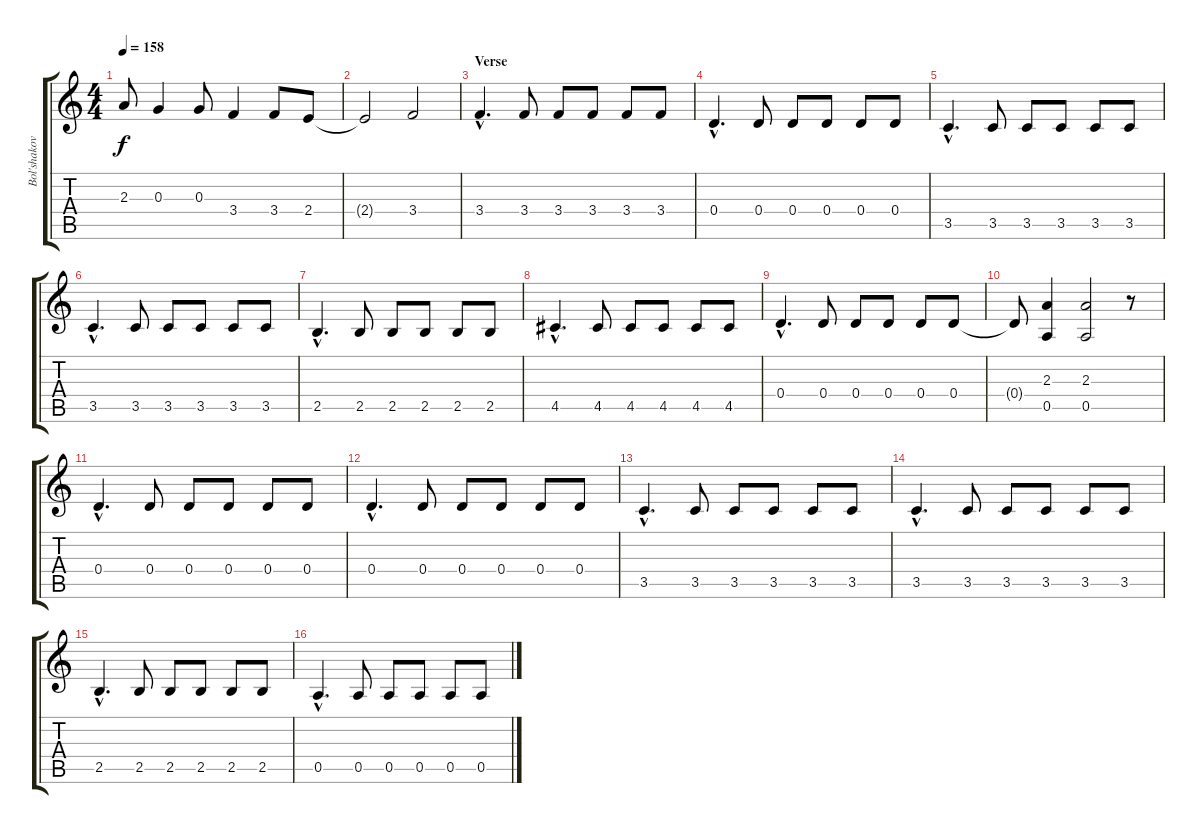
\track ("Bol'shakov" "Bol'shakov") {instrument overdrivenguitar}
\staff {score tabs}
\tuning (E4 B3 G3 D3 A2 E2) {hide}
\ts (4 4)
\tempo 158
\clef g2
\ks c
2.3.8{dy f} 0.3.4 0.3.8 3.4.4 3.4.8 2.4.8 |
2.4{t}.2 3.4.2 |
\section ("" "Verse")
3.4{hac}.4{d volume 13} 3.4.8 3.4.8 3.4.8 3.4.8 3.4.8 |
0.4{hac}.4{d} 0.4.8 0.4.8 0.4.8 0.4.8 0.4.8 |
3.5{hac}.4{d} 3.5.8 3.5.8 3.5.8 3.5.8 3.5.8 |
3.5{hac}.4{d} 3.5.8 3.5.8 3.5.8 3.5.8 3.5.8 |
2.5{hac}.4{d} 2.5.8 2.5.8 2.5.8 2.5.8 2.5.8 |
4.5{hac}.4{d} 4.5.8 4.5.8 4.5.8 4.5.8 4.5.8 |
0.4{hac}.4{d} 0.4.8 0.4.8 0.4.8 0.4.8 0.4.8 |
0.4{t}.8 (2.3 0.5).4 (2.3 0.5).2 r.8 |
0.4{hac}.4{d} 0.4.8 0.4.8 0.4.8 0.4.8 0.4.8 |
0.4{hac}.4{d} 0.4.8 0.4.8 0.4.8 0.4.8 0.4.8 |
3.5{hac}.4{d} 3.5.8 3.5.8 3.5.8 3.5.8 3.5.8 |
3.5{hac}.4{d} 3.5.8 3.5.8 3.5.8 3.5.8 3.5.8 |
2.5{hac}.4{d} 2.5.8 2.5.8 2.5.8 2.5.8 2.5.8 |
0.5{hac}.4{d} 0.5.8 0.5.8 0.5.8 0.5.8 0.5.8
